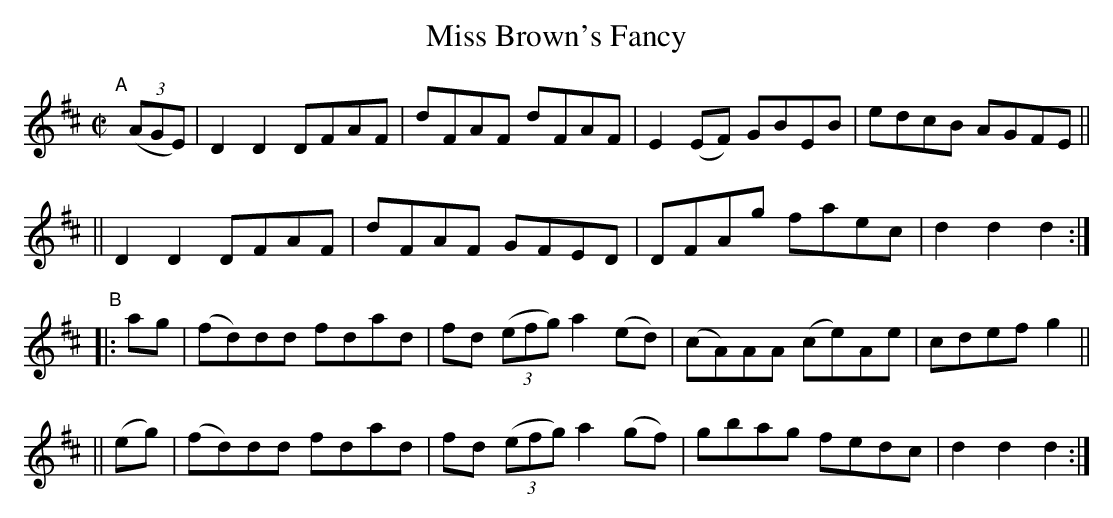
X:1
T: Miss Brown's Fancy
M: C|
L: 1/8
K: D
"^A"[|] (3(AGE) \
|  D2D2 DFAF | dFAF dFAF | E2(EF) GBEB | edcB AGFE ||
|| D2D2 DFAF | dFAF GFED | DFAg faec | d2d2 d2 :|
"^B"\
|:  ag  | (fd)dd fdad | fd (3(efg) a2(ed) | (cA)AA (ce)Ae | cdef g2 ||
|| (eg) | (fd)dd fdad | fd (3(efg) a2(gf) | gbag fedc | d2d2 d2 :|
